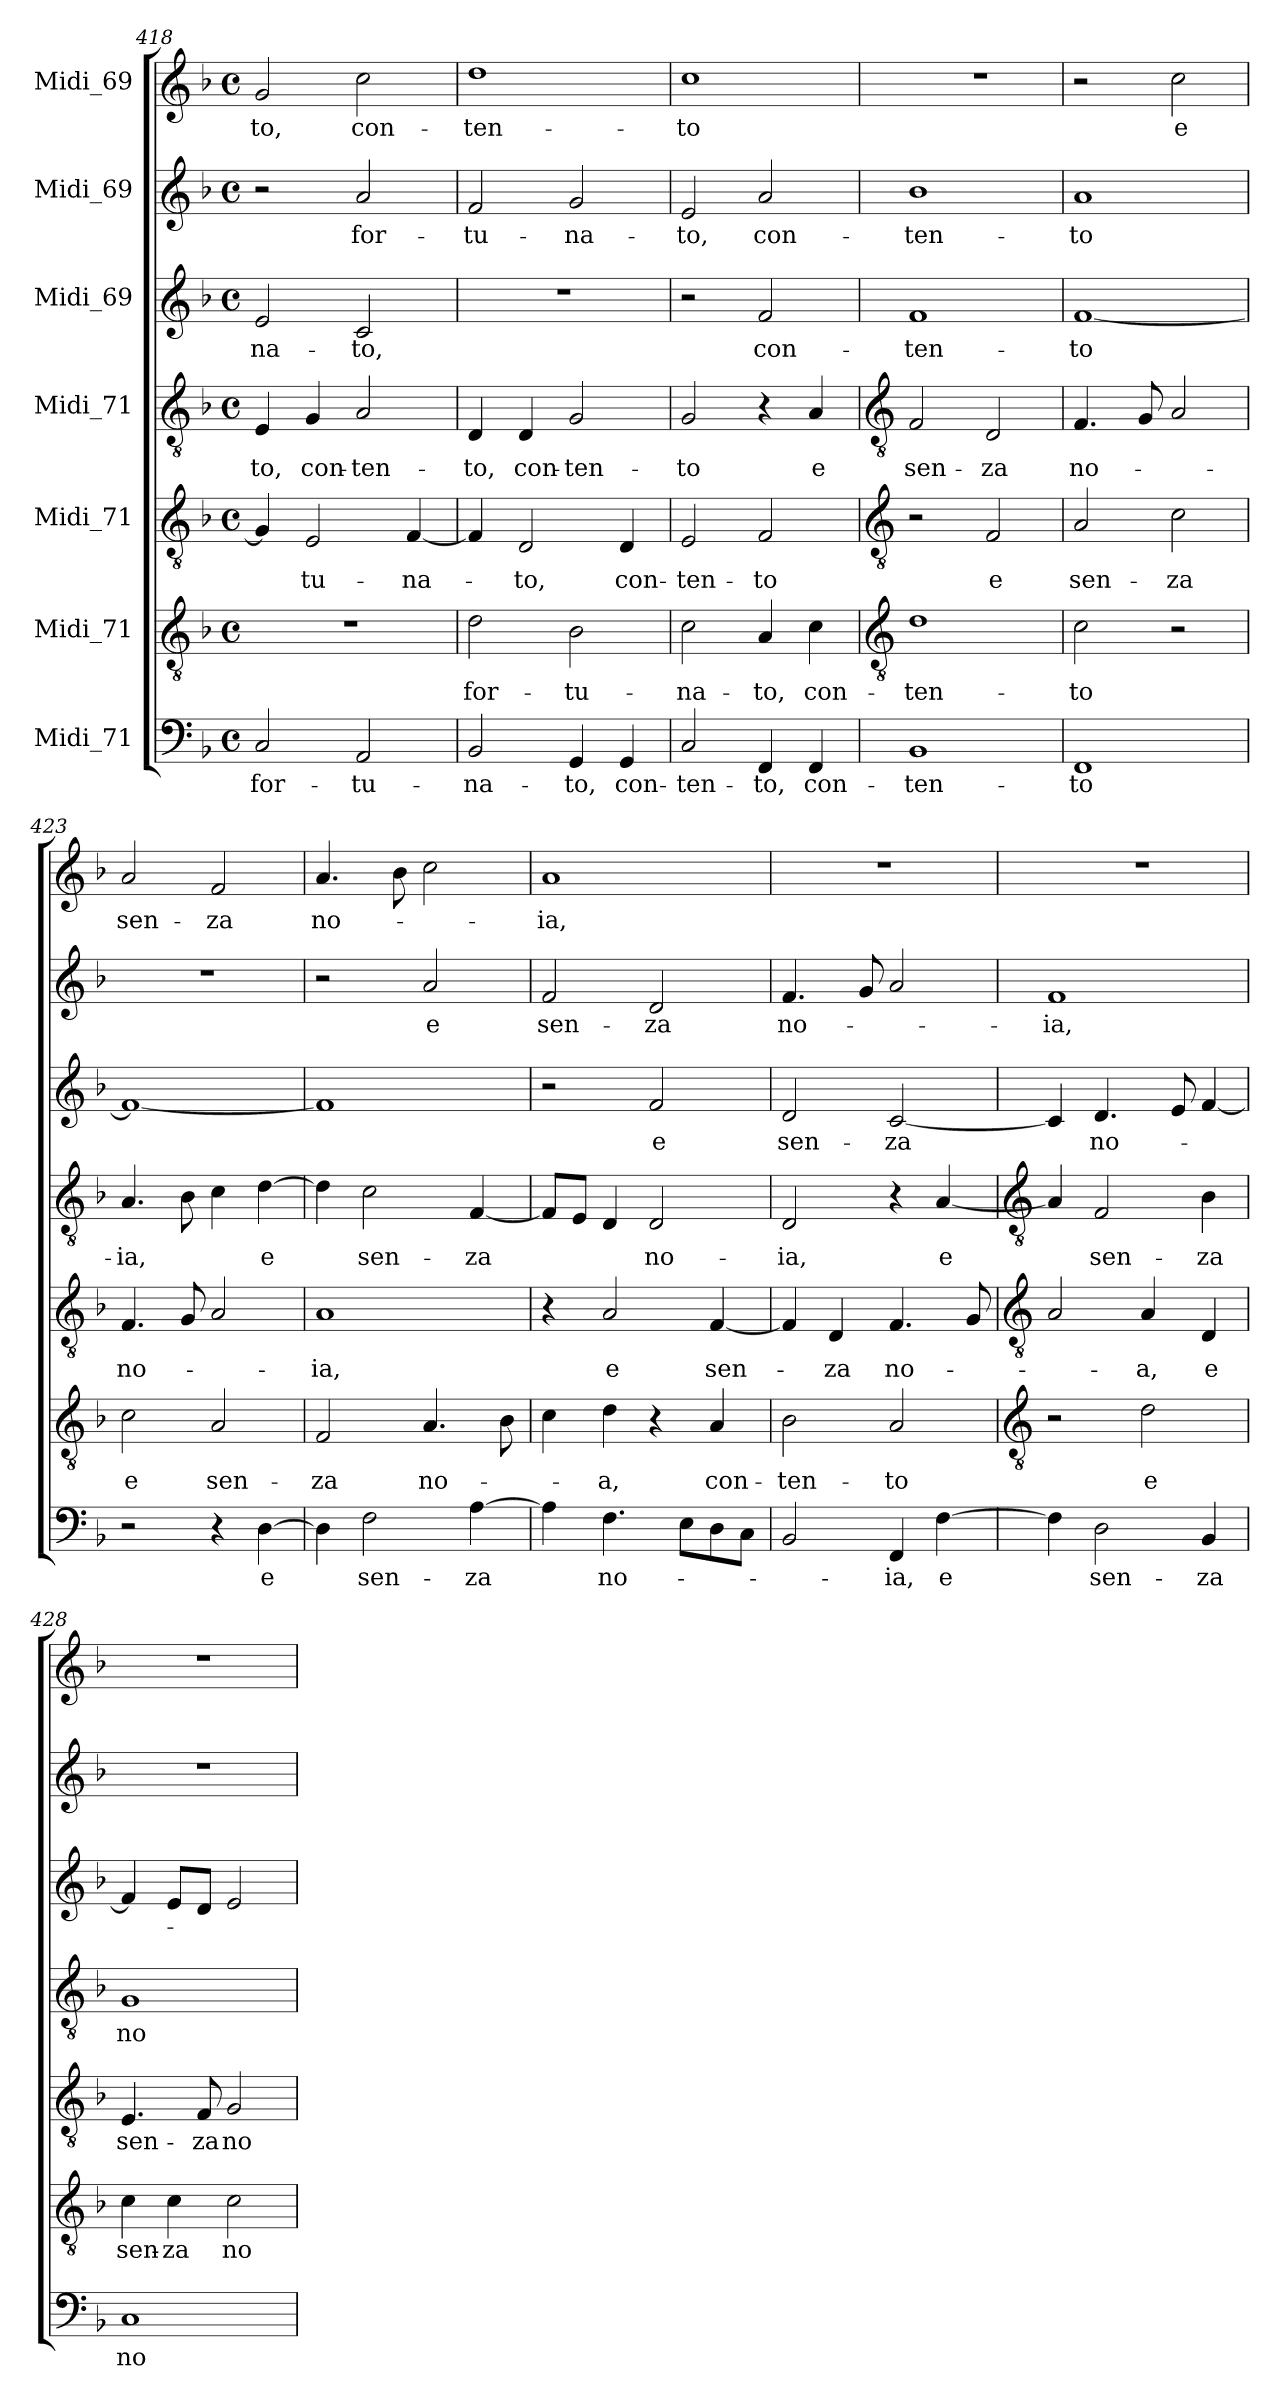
**kern	**text	**kern	**text	**kern	**text	**kern	**text	**kern	**text	**kern	**text	**kern	**text
*part7	*part7	*part6	*part6	*part5	*part5	*part4	*part4	*part3	*part3	*part2	*part2	*part1	*part1
*staff7	*staff7	*staff6	*staff6	*staff5	*staff5	*staff4	*staff4	*staff3	*staff3	*staff2	*staff2	*staff1	*staff1
*I"Midi_71	*	*I"Midi_71	*	*I"Midi_71	*	*I"Midi_71	*	*I"Midi_69	*	*I"Midi_69	*	*I"Midi_69	*
*clefF4	*	*clefGv2	*	*clefGv2	*	*clefGv2	*	*clefG2	*	*clefG2	*	*clefG2	*
*k[b-]	*	*k[b-]	*	*k[b-]	*	*k[b-]	*	*k[b-]	*	*k[b-]	*	*k[b-]	*
*F:	*	*F:	*	*F:	*	*F:	*	*F:	*	*F:	*	*F:	*
*M4/4	*	*M4/4	*	*M4/4	*	*M4/4	*	*M4/4	*	*M4/4	*	*M4/4	*
*met(c)	*	*met(c)	*	*met(c)	*	*met(c)	*	*met(c)	*	*met(c)	*	*met(c)	*
=418	=418	=418	=418	=418	=418	=418	=418	=418	=418	=418	=418	=418	=418
!	!LO:LY:b	!	!	!	!	!	!LO:LY:b	!	!LO:LY:b	!	!	!	!LO:LY:b
2C	for-	1r	.	4G]	.	4E	-to,	2e	-na-	2r	.	2g	-to,
!	!	!	!	!	!LO:LY:b	!	!LO:LY:b	!	!	!	!	!	!
.	.	.	.	2E	-tu-	4G	con-	.	.	.	.	.	.
!	!LO:LY:b	!	!	!	!	!	!LO:LY:b	!	!LO:LY:b	!	!LO:LY:b	!	!LO:LY:b
2AA	-tu-	.	.	.	.	2A	-ten-	2c	-to,	2a	for-	2cc	con-
!	!	!	!	!	!LO:LY:b	!	!	!	!	!	!	!	!
.	.	.	.	[4F	-na-	.	.	.	.	.	.	.	.
=419	=419	=419	=419	=419	=419	=419	=419	=419	=419	=419	=419	=419	=419
!	!LO:LY:b	!	!LO:LY:b	!	!	!	!LO:LY:b	!	!	!	!LO:LY:b	!	!LO:LY:b
2BB-	-na-	2d	for-	4F]	.	4D	-to,	1r	.	2f	-tu-	1dd	-ten-
!	!	!	!	!	!LO:LY:b	!	!LO:LY:b	!	!	!	!	!	!
.	.	.	.	2D	-to,	4D	con-	.	.	.	.	.	.
!	!LO:LY:b	!	!LO:LY:b	!	!	!	!LO:LY:b	!	!	!	!LO:LY:b	!	!
4GG	-to,	2B-	-tu-	.	.	2G	-ten-	.	.	2g	-na-	.	.
!	!LO:LY:b	!	!	!	!LO:LY:b	!	!	!	!	!	!	!	!
4GG	con-	.	.	4D	con-	.	.	.	.	.	.	.	.
=420	=420	=420	=420	=420	=420	=420	=420	=420	=420	=420	=420	=420	=420
!	!LO:LY:b	!	!LO:LY:b	!	!LO:LY:b	!	!LO:LY:b	!	!	!	!LO:LY:b	!	!LO:LY:b
2C	-ten-	2c	-na-	2E	-ten-	2G	-to	2r	.	2e	-to,	1cc	-to
!	!LO:LY:b	!	!LO:LY:b	!	!LO:LY:b	!	!	!	!LO:LY:b	!	!LO:LY:b	!	!
4FF	-to,	4A	-to,	2F	-to	4r	.	2f	con-	2a	con-	.	.
!	!LO:LY:b	!	!LO:LY:b	!	!	!	!LO:LY:b	!	!	!	!	!	!
4FF	con-	4c	con-	.	.	4A	e	.	.	.	.	.	.
!!LO:LB:g=z
=421	=421	=421	=421	=421	=421	=421	=421	=421	=421	=421	=421	=421	=421
*	*	*clefGv2	*	*clefGv2	*	*clefGv2	*	*	*	*	*	*	*
!	!LO:LY:b	!	!LO:LY:b	!	!	!	!LO:LY:b	!	!LO:LY:b	!	!LO:LY:b	!	!
1BB-	-ten-	1d	-ten-	2r	.	2F	sen-	1f	-ten-	1b-	-ten-	1r	.
!	!	!	!	!	!LO:LY:b	!	!LO:LY:b	!	!	!	!	!	!
.	.	.	.	2F	e	2D	-za	.	.	.	.	.	.
=422	=422	=422	=422	=422	=422	=422	=422	=422	=422	=422	=422	=422	=422
!	!LO:LY:b	!	!LO:LY:b	!	!LO:LY:b	!	!LO:LY:b	!	!LO:LY:b	!	!LO:LY:b	!	!
1FF	-to	2c	-to	2A	sen-	4.F	no-	[1f	-to	1a	-to	2r	.
.	.	.	.	.	.	8G	.	.	.	.	.	.	.
!	!	!	!	!	!LO:LY:b	!	!	!	!	!	!	!	!LO:LY:b
.	.	2r	.	2c	-za	2A	.	.	.	.	.	2cc	e
=423	=423	=423	=423	=423	=423	=423	=423	=423	=423	=423	=423	=423	=423
!	!	!	!LO:LY:b	!	!LO:LY:b	!	!LO:LY:b	!	!	!	!	!	!LO:LY:b
2r	.	2c	e	4.F	no-	4.A	-ia,	1f_	.	1r	.	2a	sen-
.	.	.	.	8G	.	8B-	.	.	.	.	.	.	.
!	!	!	!LO:LY:b	!	!	!	!	!	!	!	!	!	!LO:LY:b
4r	.	2A	sen-	2A	.	4c	.	.	.	.	.	2f	-za
!	!LO:LY:b	!	!	!	!	!	!LO:LY:b	!	!	!	!	!	!
[4D	e	.	.	.	.	[4d	e	.	.	.	.	.	.
=424	=424	=424	=424	=424	=424	=424	=424	=424	=424	=424	=424	=424	=424
!	!	!	!LO:LY:b	!	!LO:LY:b	!	!	!	!	!	!	!	!LO:LY:b
4D]	.	2F	-za	1A	-ia,	4d]	.	1f]	.	2r	.	4.a	no-
!	!LO:LY:b	!	!	!	!	!	!LO:LY:b	!	!	!	!	!	!
2F	sen-	.	.	.	.	2c	sen-	.	.	.	.	.	.
.	.	.	.	.	.	.	.	.	.	.	.	8b-	.
!	!	!	!LO:LY:b	!	!	!	!	!	!	!	!LO:LY:b	!	!
.	.	4.A	no-	.	.	.	.	.	.	2a	e	2cc	.
!	!LO:LY:b	!	!	!	!	!	!LO:LY:b	!	!	!	!	!	!
[4A	-za	.	.	.	.	[4F	-za	.	.	.	.	.	.
.	.	8B-	.	.	.	.	.	.	.	.	.	.	.
=425	=425	=425	=425	=425	=425	=425	=425	=425	=425	=425	=425	=425	=425
!	!	!	!	!	!	!	!	!	!	!	!LO:LY:b	!	!LO:LY:b
4A]	.	4c	.	4r	.	8FL]	.	2r	.	2f	sen-	1a	-ia,
.	.	.	.	.	.	8EJ	.	.	.	.	.	.	.
!	!LO:LY:b	!	!LO:LY:b	!	!LO:LY:b	!	!	!	!	!	!	!	!
4.F	no-	4d	-a,	2A	e	4D	.	.	.	.	.	.	.
!	!	!	!	!	!	!	!LO:LY:b	!	!LO:LY:b	!	!LO:LY:b	!	!
.	.	4r	.	.	.	2D	no-	2f	e	2d	-za	.	.
8EL	.	.	.	.	.	.	.	.	.	.	.	.	.
!	!	!	!LO:LY:b	!	!LO:LY:b	!	!	!	!	!	!	!	!
8D	.	4A	con-	[4F	sen-	.	.	.	.	.	.	.	.
8CJ	.	.	.	.	.	.	.	.	.	.	.	.	.
=426	=426	=426	=426	=426	=426	=426	=426	=426	=426	=426	=426	=426	=426
!	!	!	!LO:LY:b	!	!	!	!LO:LY:b	!	!LO:LY:b	!	!LO:LY:b	!	!
2BB-	.	2B-	-ten-	4F]	.	2D	-ia,	2d	sen-	4.f	no-	1r	.
!	!	!	!	!	!LO:LY:b	!	!	!	!	!	!	!	!
.	.	.	.	4D	-za	.	.	.	.	.	.	.	.
.	.	.	.	.	.	.	.	.	.	8g	.	.	.
!	!LO:LY:b	!	!LO:LY:b	!	!LO:LY:b	!	!	!	!LO:LY:b	!	!	!	!
4FF	-ia,	2A	-to	4.F	no-	4r	.	[2c	-za	2a	.	.	.
!	!LO:LY:b	!	!	!	!	!	!LO:LY:b	!	!	!	!	!	!
[4F	e	.	.	.	.	[4A	e	.	.	.	.	.	.
.	.	.	.	8G	.	.	.	.	.	.	.	.	.
!!LO:LB:g=z
=427	=427	=427	=427	=427	=427	=427	=427	=427	=427	=427	=427	=427	=427
*	*	*clefGv2	*	*clefGv2	*	*clefGv2	*	*	*	*	*	*	*
!	!	!	!	!	!	!	!	!	!	!	!LO:LY:b	!	!
4F]	.	2r	.	2A	.	4A]	.	4c]	.	1f	-ia,	1r	.
!	!LO:LY:b	!	!	!	!	!	!LO:LY:b	!	!LO:LY:b	!	!	!	!
2D	sen-	.	.	.	.	2F	sen-	4.d	no-	.	.	.	.
!	!	!	!LO:LY:b	!	!LO:LY:b	!	!	!	!	!	!	!	!
.	.	2d	e	4A	-a,	.	.	.	.	.	.	.	.
.	.	.	.	.	.	.	.	8e	.	.	.	.	.
!	!LO:LY:b	!	!	!	!LO:LY:b	!	!LO:LY:b	!	!	!	!	!	!
4BB-	-za	.	.	4D	e	4B-	-za	[4f	.	.	.	.	.
=428	=428	=428	=428	=428	=428	=428	=428	=428	=428	=428	=428	=428	=428
!	!LO:LY:b	!	!LO:LY:b	!	!LO:LY:b	!	!LO:LY:b	!	!	!	!	!	!
1C	no-	4c	sen-	4.E	sen-	1G	no-	4f]	.	1r	.	1r	.
!	!	!	!LO:LY:b	!	!	!	!	!	!	!	!	!	!
.	.	4c	-za	.	.	.	.	8eL	.	.	.	.	.
!	!	!	!	!	!LO:LY:b	!	!	!	!	!	!	!	!
.	.	.	.	8F	-za	.	.	8dJ	.	.	.	.	.
!	!	!	!LO:LY:b	!	!LO:LY:b	!	!	!	!	!	!	!	!
.	.	2c	no-	2G	no-	.	.	2e	.	.	.	.	.
=	=	=	=	=	=	=	=	=	=	=	=	=	=
*-	*-	*-	*-	*-	*-	*-	*-	*-	*-	*-	*-	*-	*-
